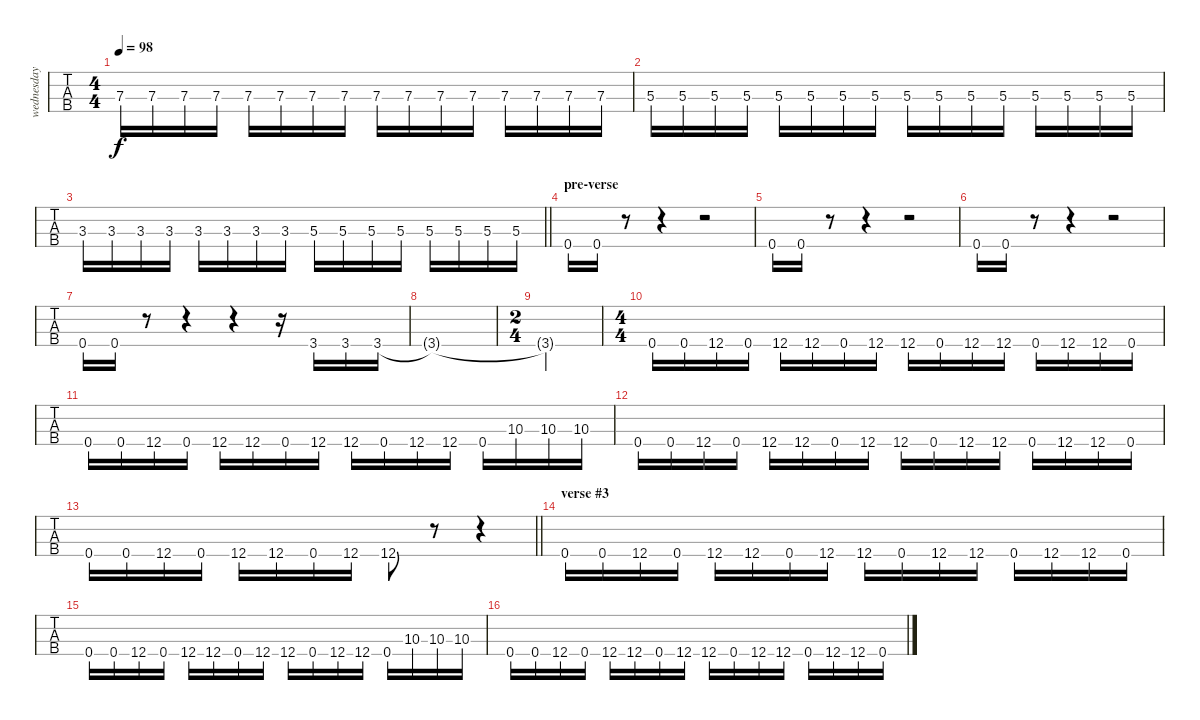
\track ("wednesday 13 - bass" "wednesday ") {instrument electricbasspick}
\staff {tabs}
\tuning (Eb2 Bb1 F1 C1) {hide}
\ts (4 4)
\tempo 98
\clef f4
\ks c
7.3.16{dy f} 7.3.16 7.3.16 7.3.16 7.3.16 7.3.16 7.3.16 7.3.16 7.3.16 7.3.16 7.3.16 7.3.16 7.3.16 7.3.16 7.3.16 7.3.16 |
5.3.16 5.3.16 5.3.16 5.3.16 5.3.16 5.3.16 5.3.16 5.3.16 5.3.16 5.3.16 5.3.16 5.3.16 5.3.16 5.3.16 5.3.16 5.3.16 |
\barLineRight lightlight
3.3.16 3.3.16 3.3.16 3.3.16 3.3.16 3.3.16 3.3.16 3.3.16 5.3.16 5.3.16 5.3.16 5.3.16 5.3.16 5.3.16 5.3.16 5.3.16 |
\section ("" "pre-verse")
0.4.16 0.4.16 r.8 r.4 r.2 |
0.4.16 0.4.16 r.8 r.4 r.2 |
0.4.16 0.4.16 r.8 r.4 r.2 |
0.4.16 0.4.16 r.8 r.4 r.4 r.16 3.4.16 3.4.16 3.4.16 |
3.4{t}.1 |
\ts (2 4)
3.4{t}.2 |
\ts (4 4)
0.4.16 0.4.16 12.4.16 0.4.16 12.4.16 12.4.16 0.4.16 12.4.16 12.4.16 0.4.16 12.4.16 12.4.16 0.4.16 12.4.16 12.4.16 0.4.16 |
0.4.16 0.4.16 12.4.16 0.4.16 12.4.16 12.4.16 0.4.16 12.4.16 12.4.16 0.4.16 12.4.16 12.4.16 0.4.16 10.3.16 10.3.16 10.3.16 |
0.4.16 0.4.16 12.4.16 0.4.16 12.4.16 12.4.16 0.4.16 12.4.16 12.4.16 0.4.16 12.4.16 12.4.16 0.4.16 12.4.16 12.4.16 0.4.16 |
\barLineRight lightlight
0.4.16 0.4.16 12.4.16 0.4.16 12.4.16 12.4.16 0.4.16 12.4.16 12.4.8 r.8 r.4 |
\section ("" "verse #3")
0.4.16 0.4.16 12.4.16 0.4.16 12.4.16 12.4.16 0.4.16 12.4.16 12.4.16 0.4.16 12.4.16 12.4.16 0.4.16 12.4.16 12.4.16 0.4.16 |
0.4.16 0.4.16 12.4.16 0.4.16 12.4.16 12.4.16 0.4.16 12.4.16 12.4.16 0.4.16 12.4.16 12.4.16 0.4.16 10.3.16 10.3.16 10.3.16 |
0.4.16 0.4.16 12.4.16 0.4.16 12.4.16 12.4.16 0.4.16 12.4.16 12.4.16 0.4.16 12.4.16 12.4.16 0.4.16 12.4.16 12.4.16 0.4.16
